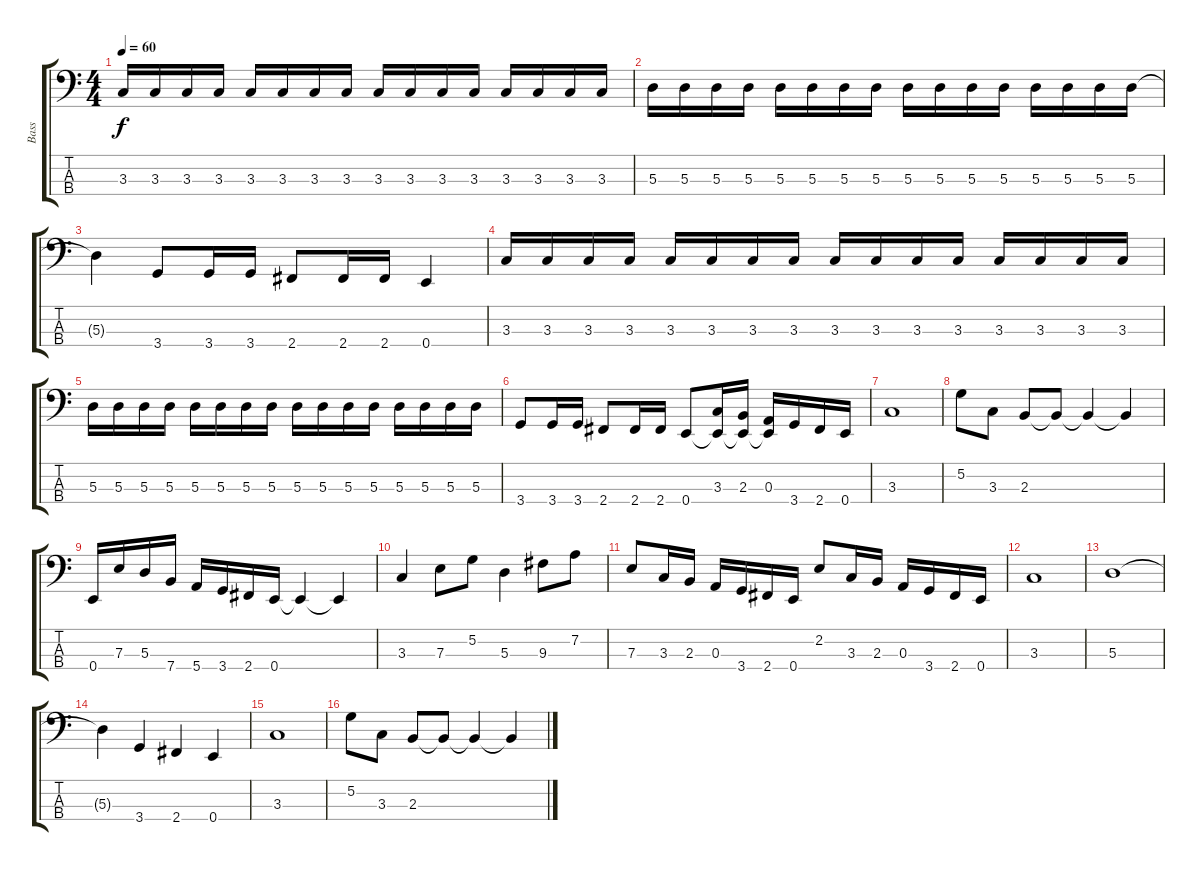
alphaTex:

\track ("Bass" "Bass") {instrument electricbassfinger}
\staff {score tabs}
\tuning (G2 D2 A1 E1) {hide}
\ts (4 4)
\tempo 60
\clef f4
\ks c
3.3.16{dy f} 3.3.16 3.3.16 3.3.16 3.3.16 3.3.16 3.3.16 3.3.16 3.3.16 3.3.16 3.3.16 3.3.16 3.3.16 3.3.16 3.3.16 3.3.16 |
5.3.16 5.3.16 5.3.16 5.3.16 5.3.16 5.3.16 5.3.16 5.3.16 5.3.16 5.3.16 5.3.16 5.3.16 5.3.16 5.3.16 5.3.16 5.3.16 |
5.3{t}.4 3.4.8 3.4.16 3.4.16 2.4.8 2.4.16 2.4.16 0.4.4 |
3.3.16 3.3.16 3.3.16 3.3.16 3.3.16 3.3.16 3.3.16 3.3.16 3.3.16 3.3.16 3.3.16 3.3.16 3.3.16 3.3.16 3.3.16 3.3.16 |
5.3.16 5.3.16 5.3.16 5.3.16 5.3.16 5.3.16 5.3.16 5.3.16 5.3.16 5.3.16 5.3.16 5.3.16 5.3.16 5.3.16 5.3.16 5.3.16 |
3.4.8 3.4.16 3.4.16 2.4.8 2.4.16 2.4.16 0.4.8 (3.3 0.4{t}).16 (2.3 0.4{t}).16 (0.3 0.4{t}).16 3.4.16 2.4.16 0.4.16 |
3.3.1 |
5.2.8 3.3.8 2.3.8 2.3{t}.8 2.3{t}.4 2.3{t}.4 |
0.4.16 7.3.16 5.3.16 7.4.16 5.4.16 3.4.16 2.4.16 0.4.16 0.4{t}.4 0.4{t}.4 |
3.3.4 7.3.8 5.2.8 5.3.4 9.3.8 7.2.8 |
7.3.8 3.3.16 2.3.16 0.3.16 3.4.16 2.4.16 0.4.16 2.2.8 3.3.16 2.3.16 0.3.16 3.4.16 2.4.16 0.4.16 |
3.3.1 |
5.3.1 |
5.3{t}.4 3.4.4 2.4.4 0.4.4 |
3.3.1 |
5.2.8 3.3.8 2.3.8 2.3{t}.8 2.3{t}.4 2.3{t}.4
